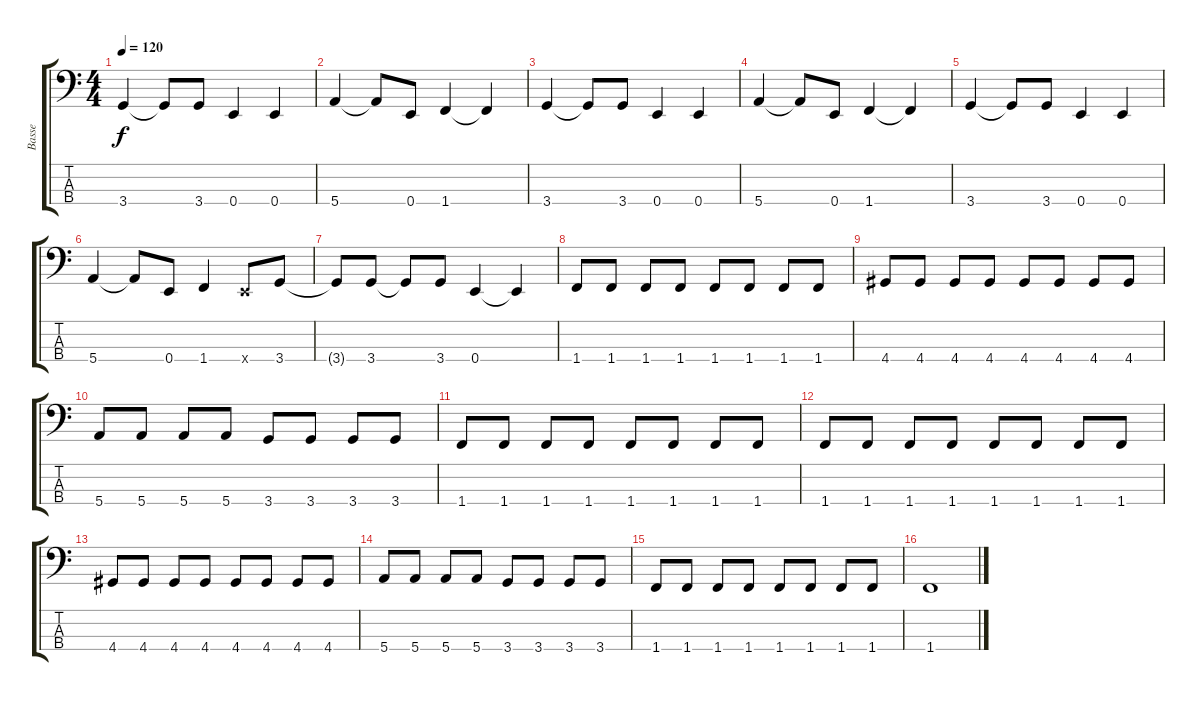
\track ("Basse" "Basse") {instrument electricbassfinger}
\staff {score tabs}
\tuning (G2 D2 A1 E1) {hide}
\ts (4 4)
\tempo 120
\clef f4
\ks c
3.4.4{dy f} 3.4{t}.8 3.4.8 0.4.4 0.4.4 |
5.4.4 5.4{t}.8 0.4.8 1.4.4 1.4{t}.4 |
3.4.4 3.4{t}.8 3.4.8 0.4.4 0.4.4 |
5.4.4 5.4{t}.8 0.4.8 1.4.4 1.4{t}.4 |
3.4.4 3.4{t}.8 3.4.8 0.4.4 0.4.4 |
5.4.4 5.4{t}.8 0.4.8 1.4.4 0.4{x}.8 3.4.8 |
3.4{t}.8 3.4.8 3.4{t}.8 3.4.8 0.4.4 0.4{t}.4 |
1.4.8 1.4.8 1.4.8 1.4.8 1.4.8 1.4.8 1.4.8 1.4.8 |
4.4.8 4.4.8 4.4.8 4.4.8 4.4.8 4.4.8 4.4.8 4.4.8 |
5.4.8 5.4.8 5.4.8 5.4.8 3.4.8 3.4.8 3.4.8 3.4.8 |
1.4.8 1.4.8 1.4.8 1.4.8 1.4.8 1.4.8 1.4.8 1.4.8 |
1.4.8 1.4.8 1.4.8 1.4.8 1.4.8 1.4.8 1.4.8 1.4.8 |
4.4.8 4.4.8 4.4.8 4.4.8 4.4.8 4.4.8 4.4.8 4.4.8 |
5.4.8 5.4.8 5.4.8 5.4.8 3.4.8 3.4.8 3.4.8 3.4.8 |
1.4.8 1.4.8 1.4.8 1.4.8 1.4.8 1.4.8 1.4.8 1.4.8 |
1.4.1
